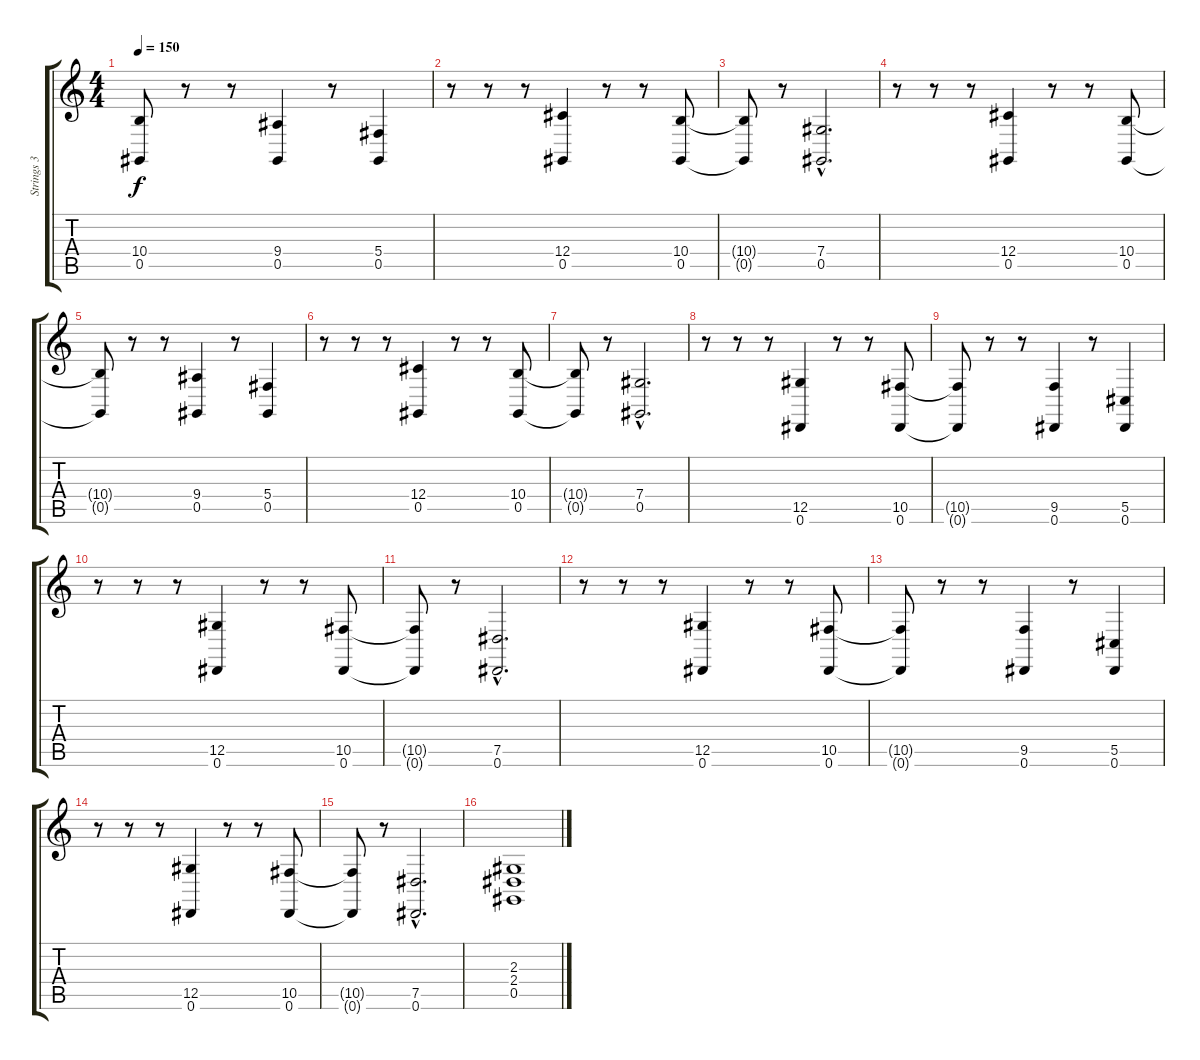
\track ("Strings 3" "Strings 3") {instrument stringensemble2}
\staff {score tabs}
\tuning (Eb4 Bb3 Gb3 Db3 Ab2 Eb2) {hide}
\ts (4 4)
\tempo 150
\clef g2
\ks c
(10.4{t} 0.5{t}).8{dy f} r.8 r.8 (9.4 0.5).4 r.8 (5.4 0.5).4 |
r.8 r.8 r.8 (12.4 0.5).4 r.8 r.8 (10.4 0.5).8 |
(10.4{t} 0.5{t}).8 r.8 (7.4{hac} 0.5{hac}).2{d} |
r.8 r.8 r.8 (12.4 0.5).4 r.8 r.8 (10.4 0.5).8 |
(10.4{t} 0.5{t}).8 r.8 r.8 (9.4 0.5).4 r.8 (5.4 0.5).4 |
r.8 r.8 r.8 (12.4 0.5).4 r.8 r.8 (10.4 0.5).8 |
(10.4{t} 0.5{t}).8 r.8 (7.4{hac} 0.5{hac}).2{d} |
r.8 r.8 r.8 (12.5 0.6).4 r.8 r.8 (10.5 0.6).8 |
(10.5{t} 0.6{t}).8 r.8 r.8 (9.5 0.6).4 r.8 (5.5 0.6).4 |
r.8 r.8 r.8 (12.5 0.6).4 r.8 r.8 (10.5 0.6).8 |
(10.5{t} 0.6{t}).8 r.8 (7.5{hac} 0.6{hac}).2{d} |
r.8 r.8 r.8 (12.5 0.6).4 r.8 r.8 (10.5 0.6).8 |
(10.5{t} 0.6{t}).8 r.8 r.8 (9.5 0.6).4 r.8 (5.5 0.6).4 |
r.8 r.8 r.8 (12.5 0.6).4 r.8 r.8 (10.5 0.6).8 |
(10.5{t} 0.6{t}).8 r.8 (7.5{hac} 0.6{hac}).2{d} |
(2.3 2.4 0.5).1{volume 10 balance 8 instrument stringensemble2}
